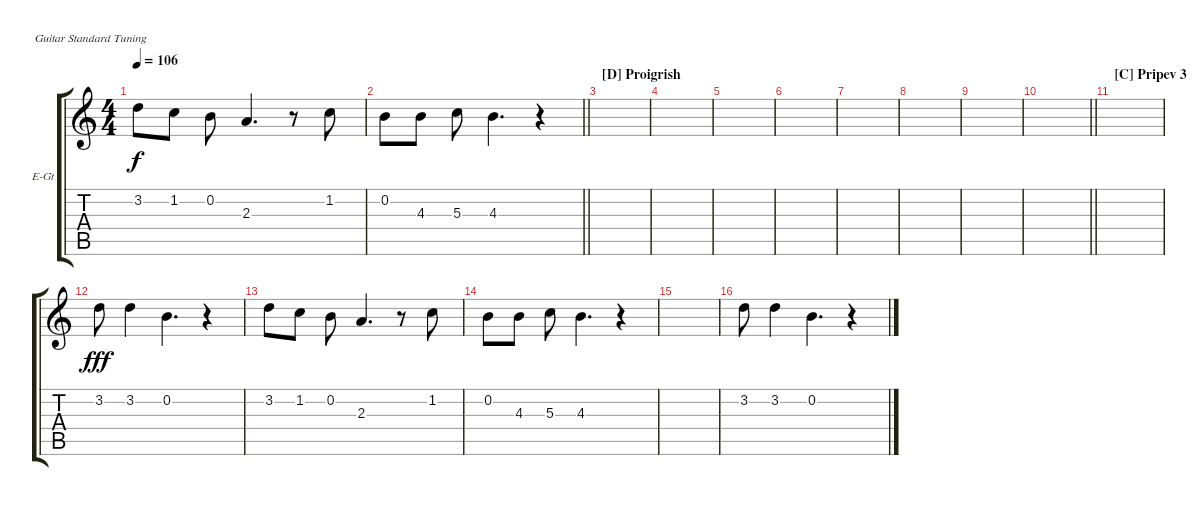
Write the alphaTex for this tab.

\bracketExtendMode groupsimilarinstruments
\firstSystemTrackNameOrientation horizontal
\otherSystemsTrackNameOrientation horizontal
\track ("Vokal | S. Mihalok" "E-Gt") {instrument distortionguitar}
\staff {score tabs}
\tuning (E4 B3 G3 D3 A2 E2)
\ts (4 4)
\tempo 106
\clef g2
\scale
0.5
\ks c
3.2.8{dy f} 1.2.8 0.2.8 2.3.4{d} r.8 1.2.8 |
\scale
0.5
\barLineRight lightlight
0.2.8 4.3.8 5.3.8 4.3.4{d} r.4 |
\section ("D" "Proigrish")
\scale
0.5 |
\scale
0.5 |
\scale
0.5 |
\scale
0.5 |
\scale
0.5 |
\scale
0.5 |
\scale
0.5 |
\scale
0.5
\barLineRight lightlight
|
\section ("C" "Pripev 3")
\scale
0.5 |
3.2.8{dy fff} 3.2.4 0.2.4{d} r.4 |
3.2.8 1.2.8 0.2.8 2.3.4{d} r.8 1.2.8 |
\scale
0.5 0.2.8 4.3.8 5.3.8 4.3.4{d} r.4 |
\scale
0.5 |
\scale
0.5 3.2.8 3.2.4 0.2.4{d} r.4
